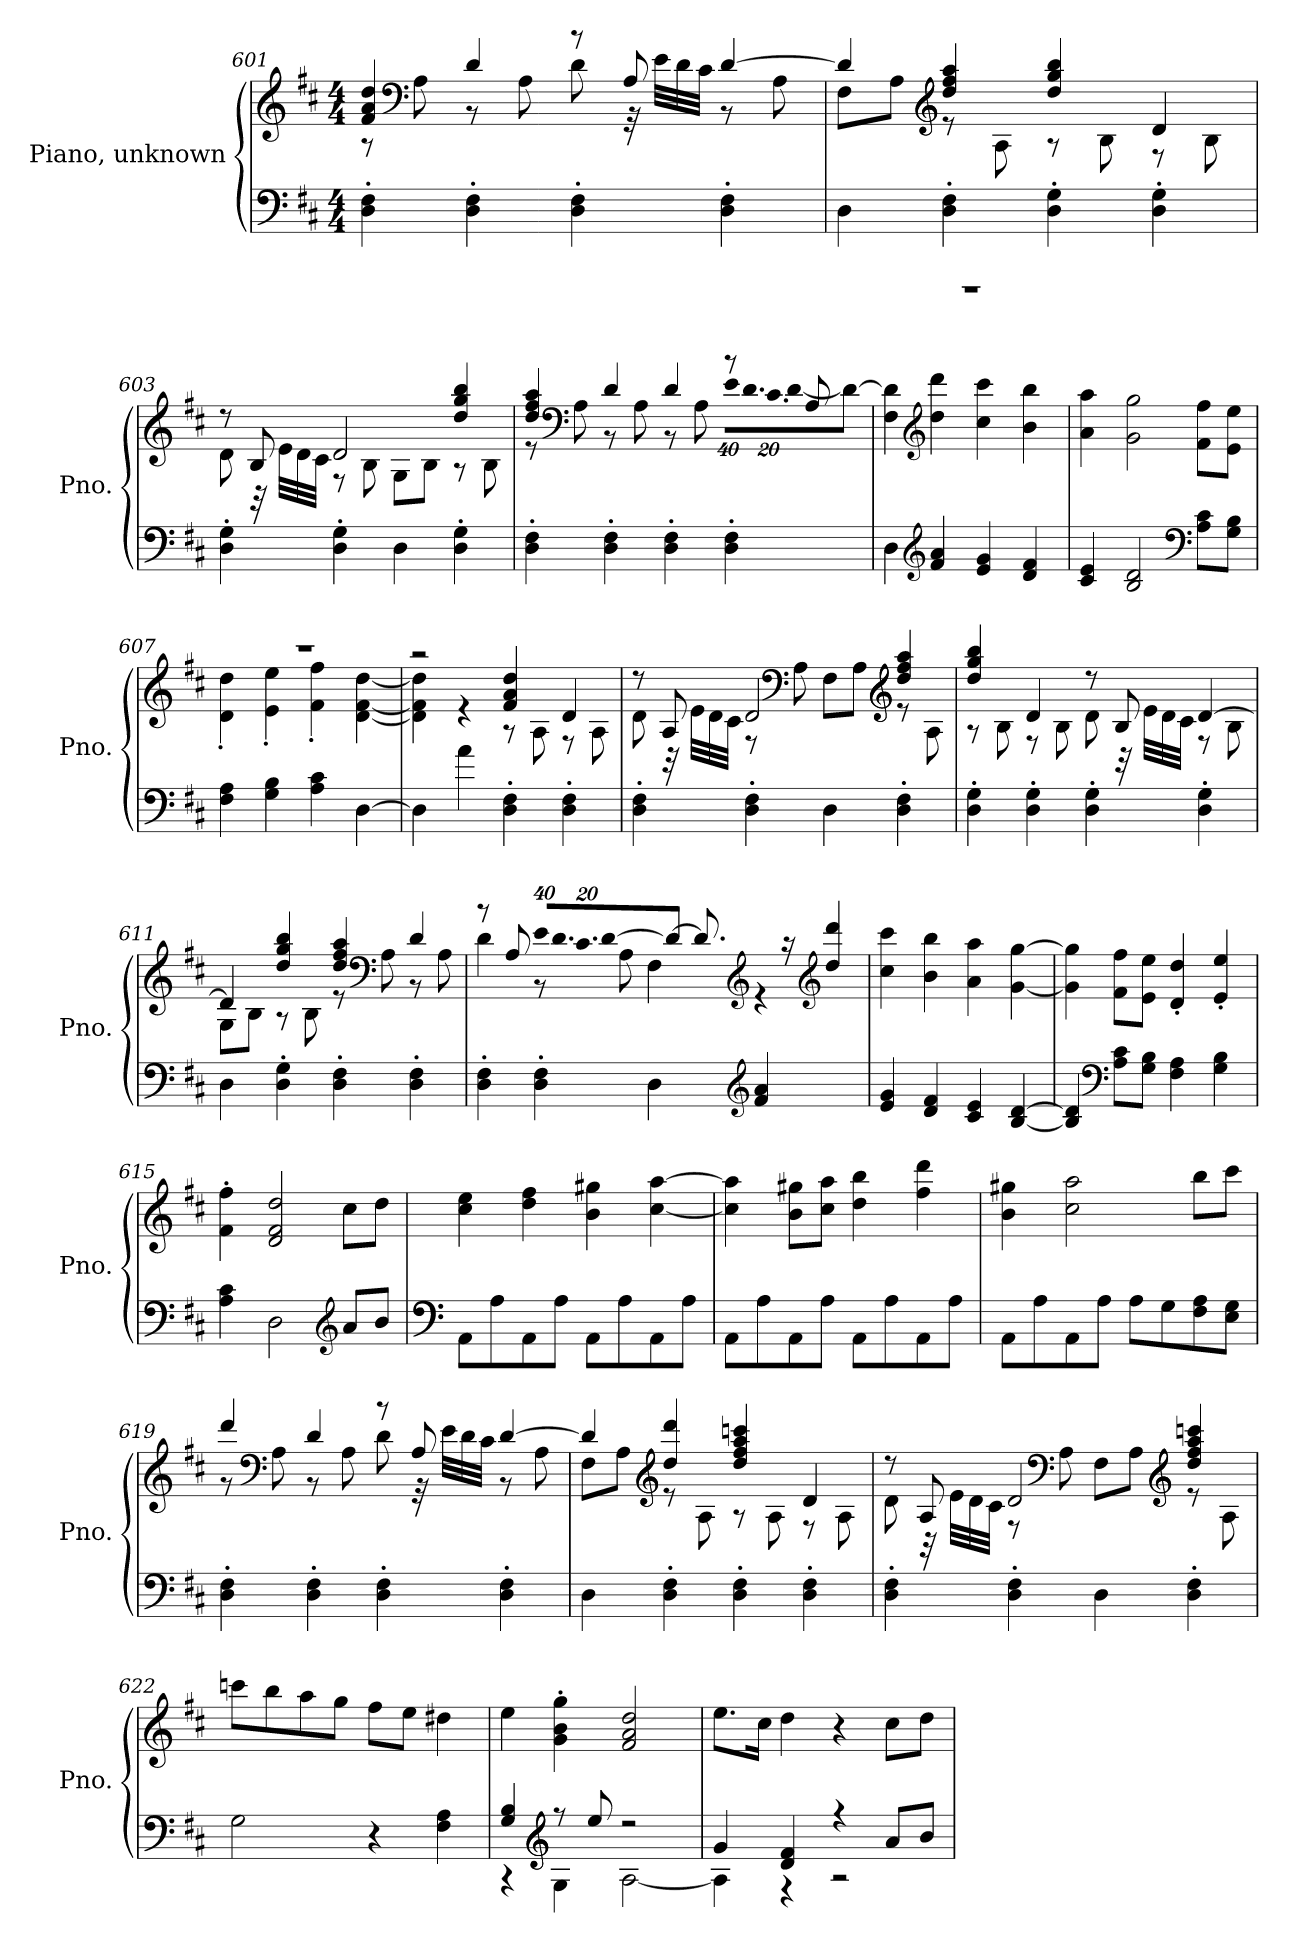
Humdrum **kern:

**kern	**kern
*part1	*part1
*staff2	*staff1
*I"Piano, unknown	*
*I'Pno.	*
*clefF4	*clefG2
*k[f#c#]	*k[f#c#]
*M4/4	*M4/4
=601	=601
*	*^
4D\' 4F#\'	4f#/ 4a/ 4dd/	8r
*	*clefF4	*
.	.	8A\
4D\' 4F#\'	4d/	8r
.	.	8A\
4D\' 4F#\'	8r	8d\
.	8A/	32r
.	.	32e\LLL
.	.	32d\
.	.	32c#\JJJ
4D\' 4F#\'	[4d/	8r
.	.	8A\
=602	=602	=602
4D\	4d/]	8F#\L
.	.	8A\J
*	*clefG2	*
4D\' 4F#\'	4dd/ 4ff#/ 4aa/	8r
.	.	8A\
4D\' 4G\'	4dd/ 4gg/ 4bb/	8r
.	.	8B\
4D\' 4G\'	4d/	8r
.	.	8B\
!!LO:PB:g=z	!!
=603	=603	=603
4D\' 4G\'	8r	8d\
.	8B/	32r
.	.	32e\LLL
.	.	32d\
.	.	32c#\JJJ
4D\' 4G\'	2d/	8r
.	.	8B\
4D\	.	8G\L
.	.	8B\J
4D\' 4G\'	4dd/ 4gg/ 4bb/	8r
.	.	8B\
=604	=604	=604
4D\' 4F#\'	4dd/ 4ff#/ 4aa/	8r
*	*clefF4	*
.	.	8A\
4D\' 4F#\'	4d/	8r
.	.	8A\
4D\' 4F#\'	4d/	8r
.	.	8A\
*	*	*Xbrackettup
!	!	!LO:N:vis=32
4D\' 4F#\'	8r	640%23e\LLL
!	!	!LO:N:vis=64.
.	.	640%17d\L
!	!	!LO:N:vis=64.
.	.	640%17c#\J
!	!	!LO:N:vis=32
.	.	[640%23d\JJ
.	8A/	8d\J_
=605	=605	=605
4D\	1r	4F#\ 4d\]
*clefG2	*clefG2	*
4f#/ 4a/	.	4dd\ 4ddd\
4e/ 4g/	.	4cc#\ 4ccc#\
4d/ 4f#/	.	4b\ 4bb\
*	*v	*v
=606	=606
4c#/ 4e/	4a\ 4aa\
2B/ 2d/	2g\ 2gg\
*clefF4	*
8A\ 8c#\L	8f#\ 8ff#\L
8G\ 8B\J	8e\ 8ee\J
!!LO:LB:g=z
=607	=607
*	*^
4F#\ 4A\	1r	4d\' 4dd\'
4G\ 4B\	.	4e\' 4ee\'
4A\ 4c#\	.	4f#\' 4ff#\'
[4D\	.	[4d\ [4f#\ [4dd\
=608	=608	=608
4D\]	2r	4d\] 4f#\] 4dd\]
4a\	.	4r
4D\' 4F#\'	4f#/ 4a/ 4dd/	8r
.	.	8A\
4D\' 4F#\'	4d/	8r
.	.	8A\
=609	=609	=609
4D\' 4F#\'	8r	8d\
.	8A/	32r
.	.	32e\LLL
.	.	32d\
.	.	32c#\JJJ
4D\' 4F#\'	2d/	8r
*	*clefF4	*
.	.	8A\
4D\	.	8F#\L
.	.	8A\J
*	*clefG2	*
4D\' 4F#\'	4dd/ 4ff#/ 4aa/	8r
.	.	8A\
=610	=610	=610
4D\' 4G\'	4dd/ 4gg/ 4bb/	8r
.	.	8B\
4D\' 4G\'	4d/	8r
.	.	8B\
4D\' 4G\'	8r	8d\
.	8B/	32r
.	.	32e\LLL
.	.	32d\
.	.	32c#\JJJ
4D\' 4G\'	[4d/	8r
.	.	8B\
!!LO:LB:g=z	!!
=611	=611	=611
4D\	4d/]	8G\L
.	.	8B\J
4D\' 4G\'	4dd/ 4gg/ 4bb/	8r
.	.	8B\
4D\' 4F#\'	4dd/ 4ff#/ 4aa/	8r
*	*clefF4	*
.	.	8A\
4D\' 4F#\'	4d/	8r
.	.	8A\
=612	=612	=612
4D\' 4F#\'	8r	4d\
.	8A/	.
!	!LO:N:vis=32	!
4D\' 4F#\'	640%23e/LLL	8r
!	!LO:N:vis=64.	!
.	640%17d/L	.
!	!LO:N:vis=64.	!
.	640%17c#/J	.
!	!LO:N:vis=32	!
.	[640%23d/JJ	.
.	8d/J_	8A\
4D\	8.d/]	4F#\
.	16r	.
*clefG2	*clefG2	*
4f#/ 4a/	4dd/ 4ddd/	4r
*	*v	*v
=613	=613
4e/ 4g/	4cc#\ 4ccc#\
4d/ 4f#/	4b\ 4bb\
4c#/ 4e/	4a\ 4aa\
[4B/ [4d/	[4g\ [4gg\
=614	=614
4B/] 4d/]	4g\] 4gg\]
*clefF4	*
8A\ 8c#\L	8f#\ 8ff#\L
8G\ 8B\J	8e\ 8ee\J
4F#\ 4A\	4d/' 4dd/'
4G\ 4B\	4e/' 4ee/'
!!LO:LB:g=z
=615	=615
4A\ 4c#\	4f#\' 4ff#\'
2D\	2d/ 2f#/ 2dd/
*clefG2	*
8a/L	8cc#\L
8b/J	8dd\J
=616	=616
*clefF4	*
8AA\L	4cc#\ 4ee\
8A\	.
8AA\	4dd\ 4ff#\
8A\J	.
8AA\L	4b\ 4gg#X\
8A\	.
8AA\	[4cc#\ [4aa\
8A\J	.
=617	=617
8AA\L	4cc#\] 4aa\]
8A\	.
8AA\	8b\ 8gg#X\L
8A\J	8cc#\ 8aa\J
8AA\L	4dd\ 4bb\
8A\	.
8AA\	4ff#\ 4ddd\
8A\J	.
=618	=618
8AA\L	4b\ 4gg#X\
8A\	.
8AA\	2cc#\ 2aa\
8A\J	.
8A\L	.
8G\	.
8F#\ 8A\	8bb\L
8E\ 8G\J	8ccc#\J
!!LO:LB:g=z
=619	=619
*	*^
4D\' 4F#\'	4ddd/	8r
*	*clefF4	*
.	.	8A\
4D\' 4F#\'	4d/	8r
.	.	8A\
4D\' 4F#\'	8r	8d\
.	8A/	32r
.	.	32e\LLL
.	.	32d\
.	.	32c#\JJJ
4D\' 4F#\'	[4d/	8r
.	.	8A\
=620	=620	=620
4D\	4d/]	8F#\L
.	.	8A\J
*	*clefG2	*
4D\' 4F#\'	4dd/ 4ddd/	8r
.	.	8A\
4D\' 4F#\'	4dd/ 4ff#/ 4aa/ 4cccn/	8r
.	.	8A\
4D\' 4F#\'	4d/	8r
.	.	8A\
=621	=621	=621
4D\' 4F#\'	8r	8d\
.	8A/	32r
.	.	32e\LLL
.	.	32d\
.	.	32c#\JJJ
4D\' 4F#\'	2d/	8r
*	*clefF4	*
.	.	8A\
4D\	.	8F#\L
.	.	8A\J
*	*clefG2	*
4D\' 4F#\'	4dd/ 4ff#/ 4aa/ 4cccn/	8r
.	.	8A\
*	*v	*v
!!LO:LB:g=z
=622	=622
2G\	8cccn\L
.	8bb\
.	8aa\
.	8gg\J
4r	8ff#\L
.	8ee\J
4F#\ 4A\	4dd#X\
=623	=623
*^	*
4G/ 4B/	4r	4ee\
*clefG2	*	*
8r	4G\	4g\' 4b\' 4gg\'
8ee/	.	.
2r	[2A\	2f#/ 2a/ 2dd/
=624	=624	=624
4g/	4A\]	8.ee\L
.	.	16cc#\Jk
4d/ 4f#/	4r	4dd\
4r	2r	4r
8a/L	.	8cc#\L
8b/J	.	8dd\J
*v	*v	*
=	=
*-	*-
